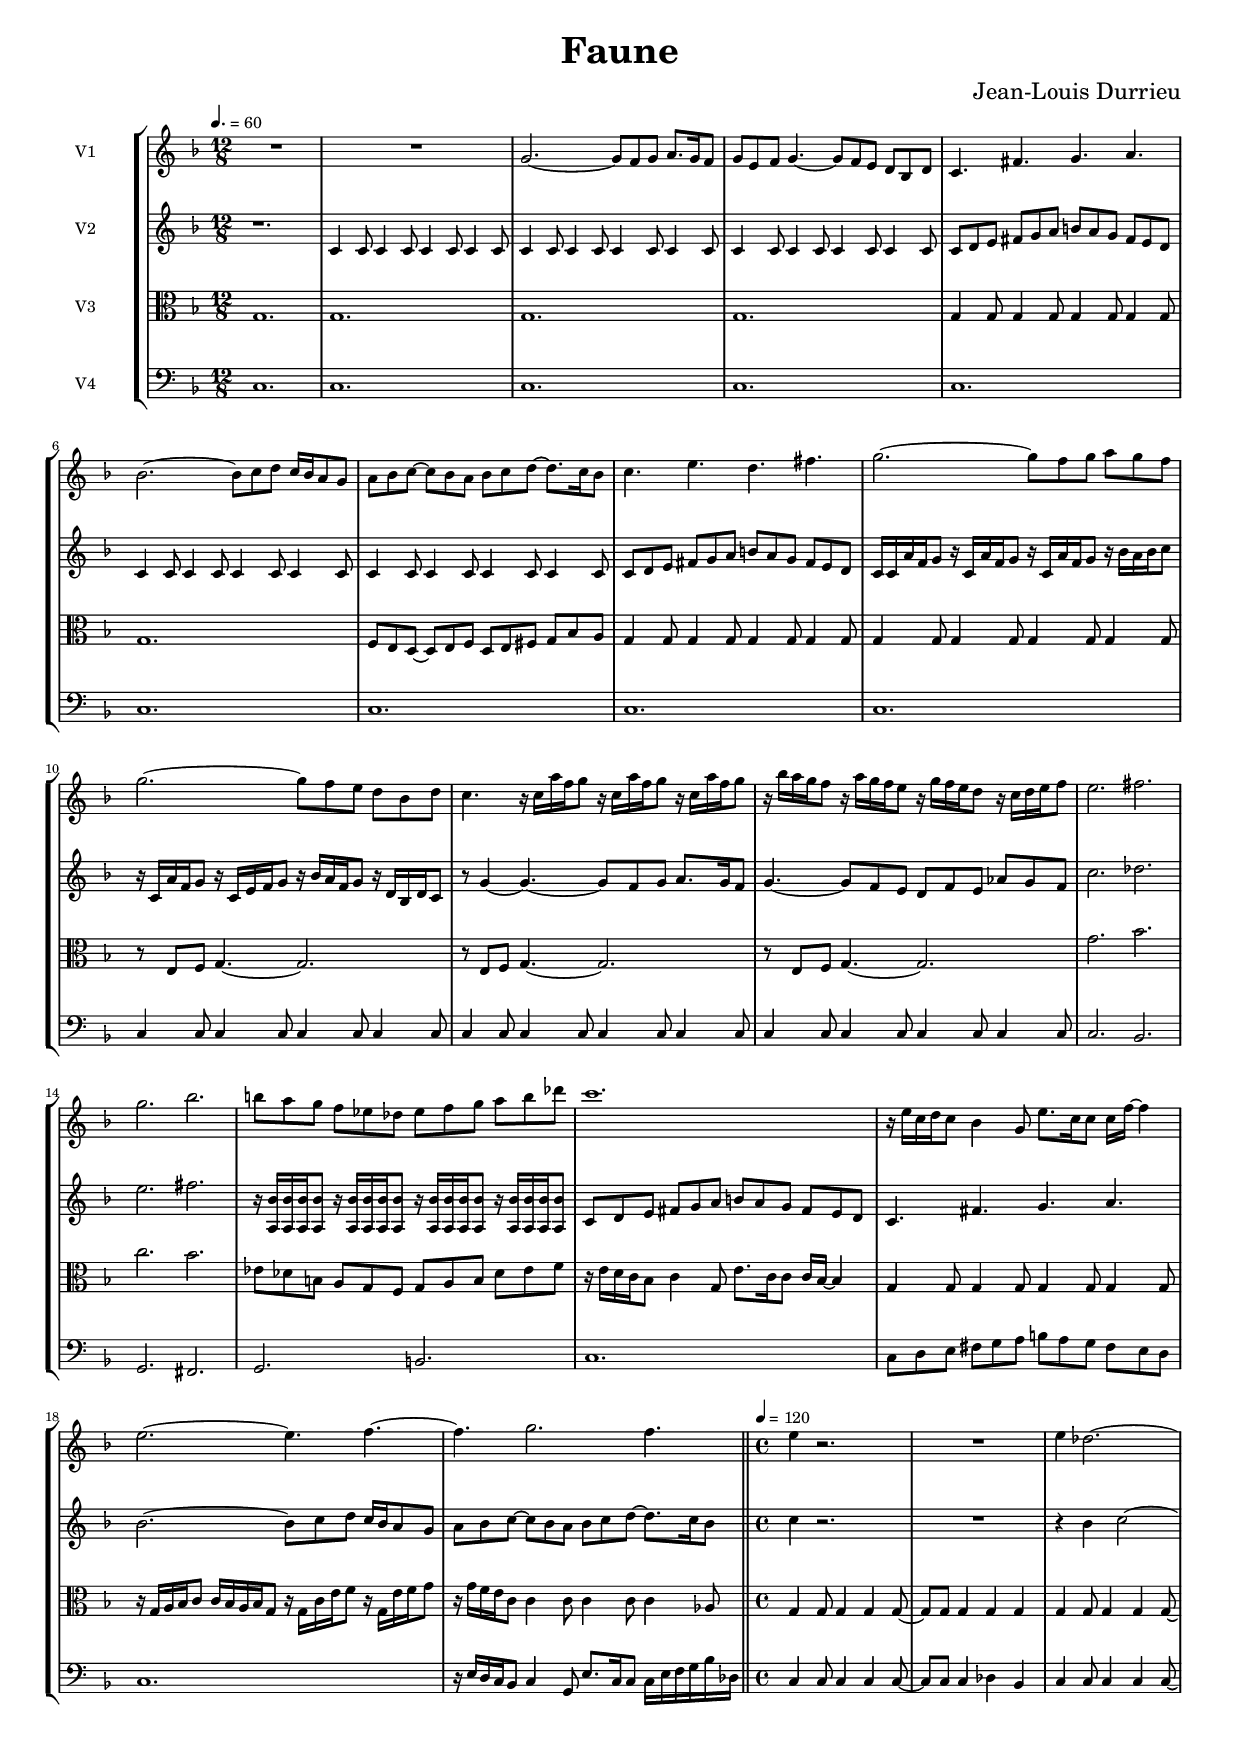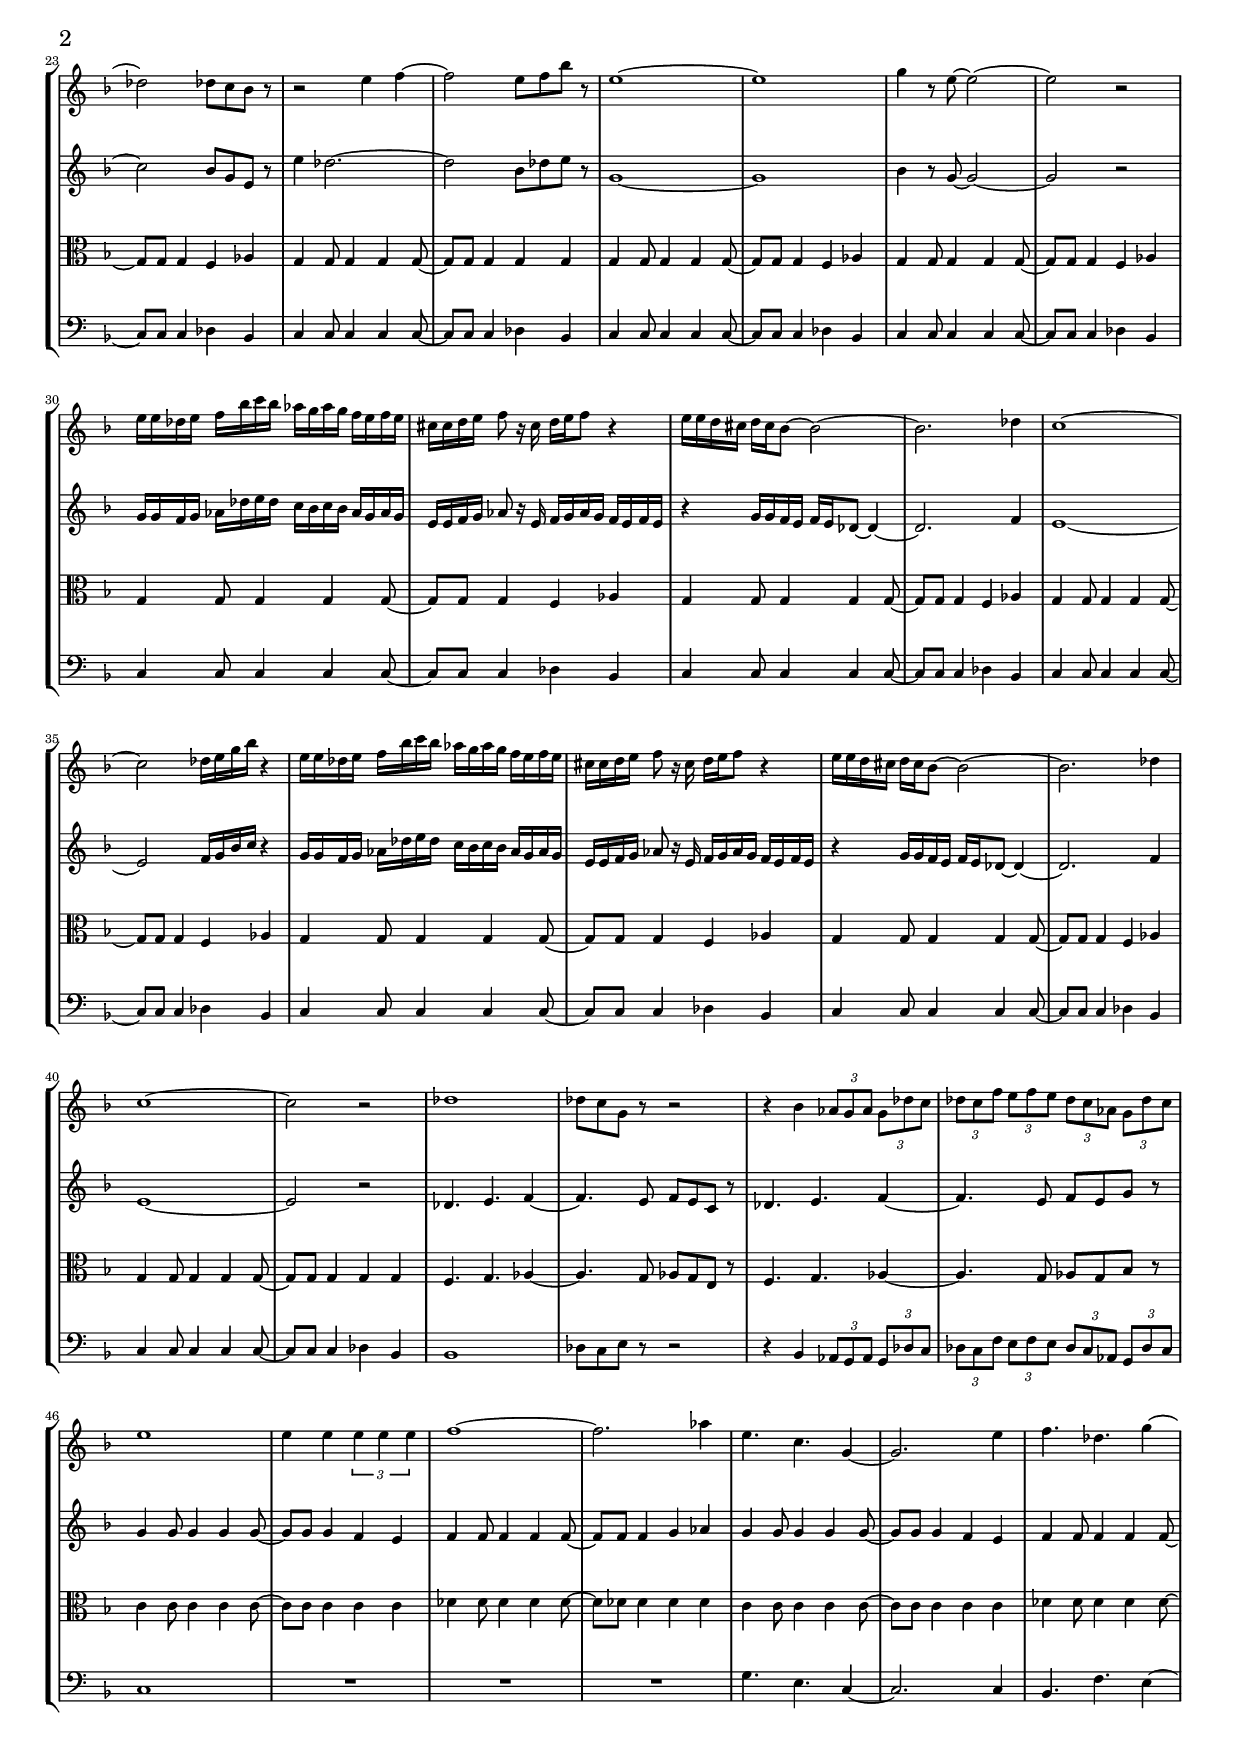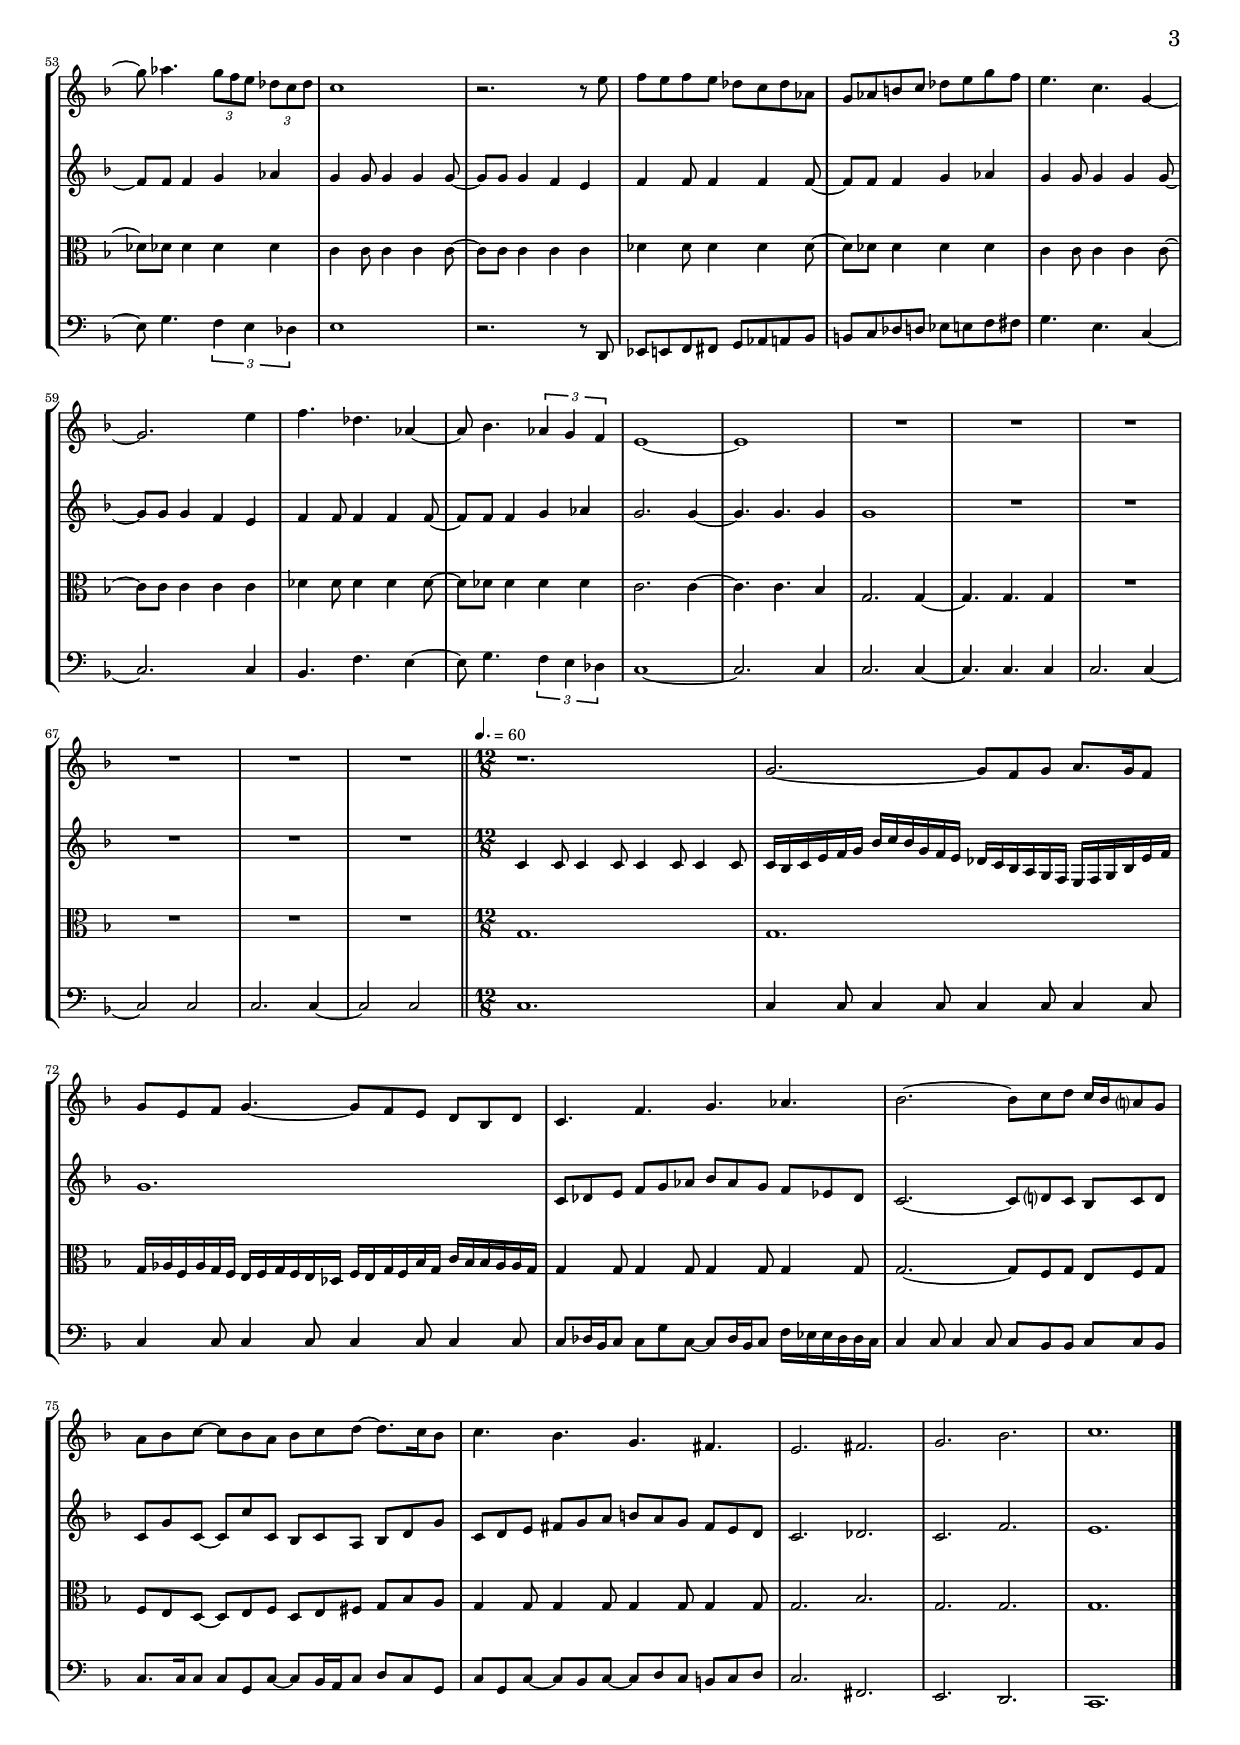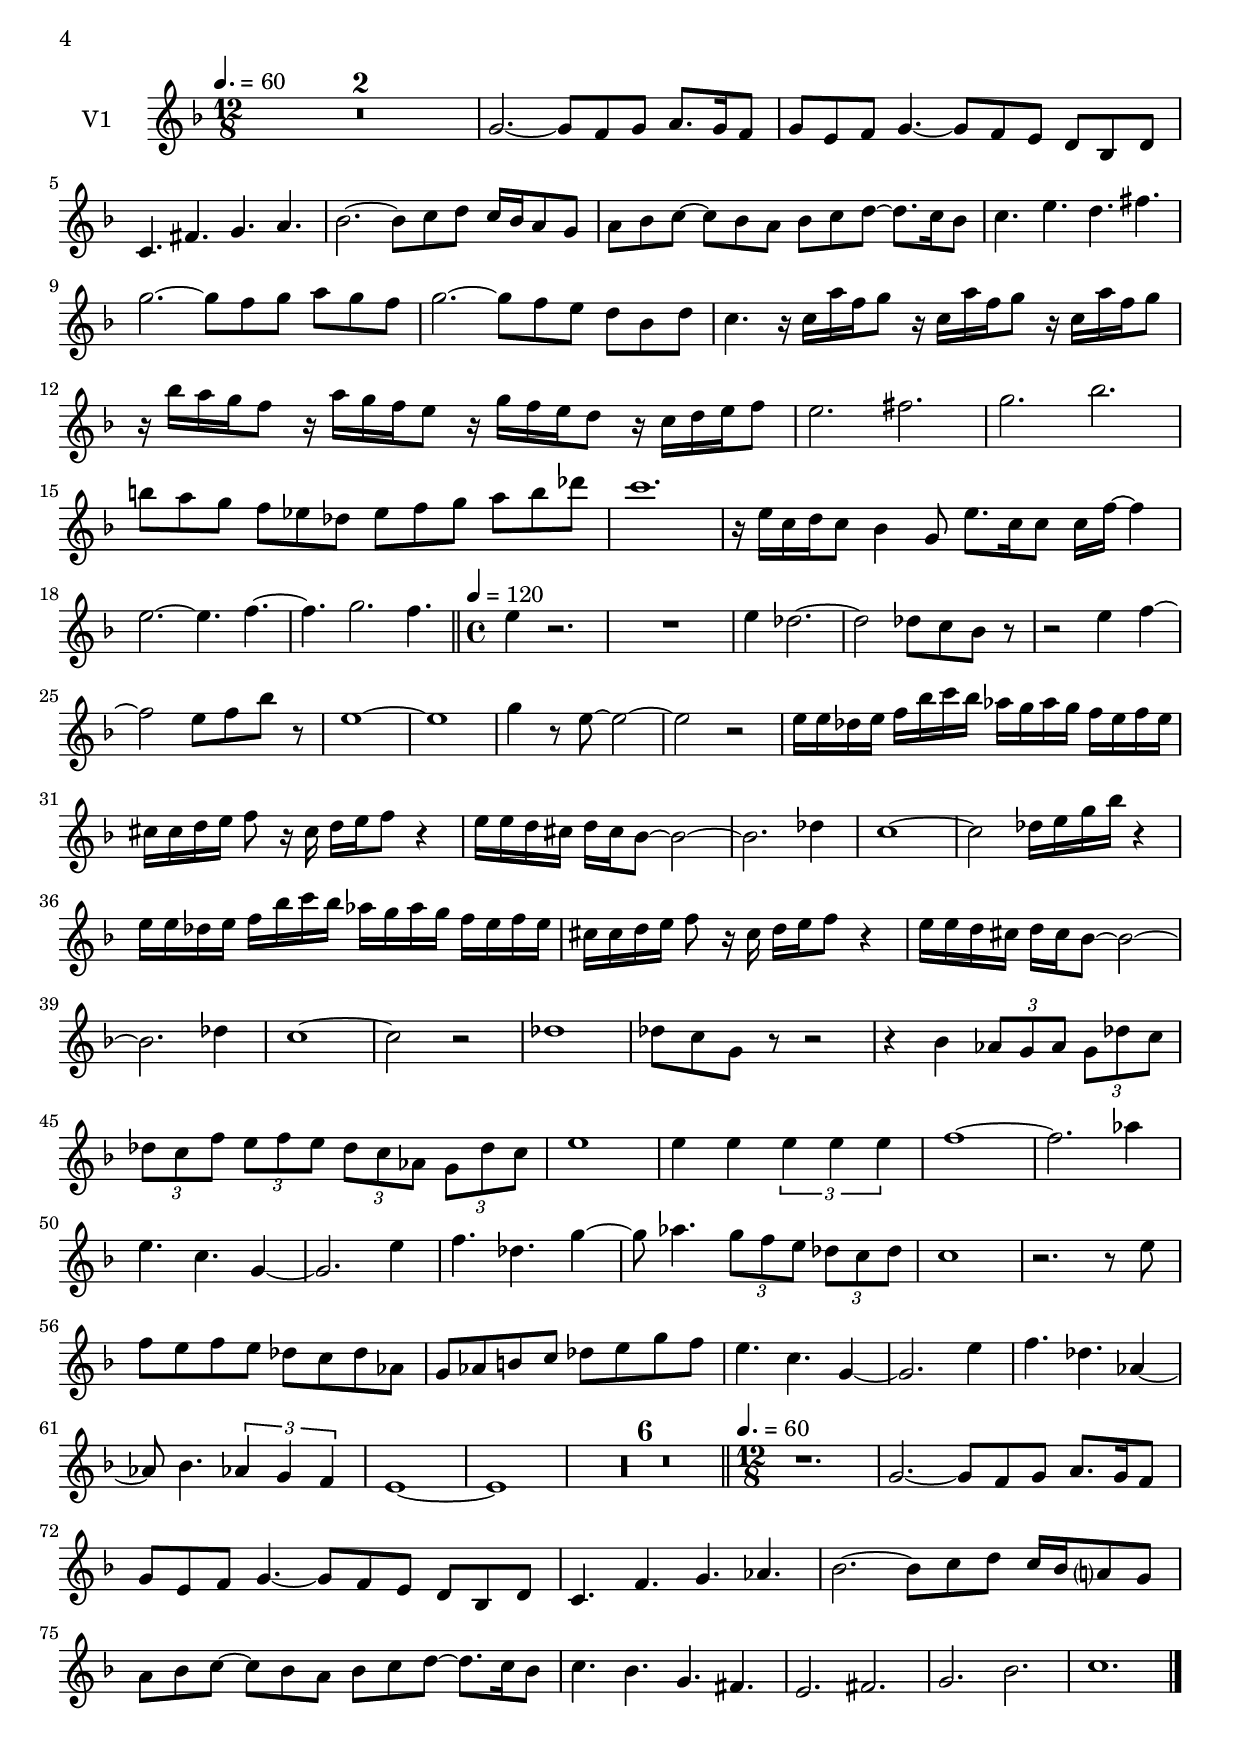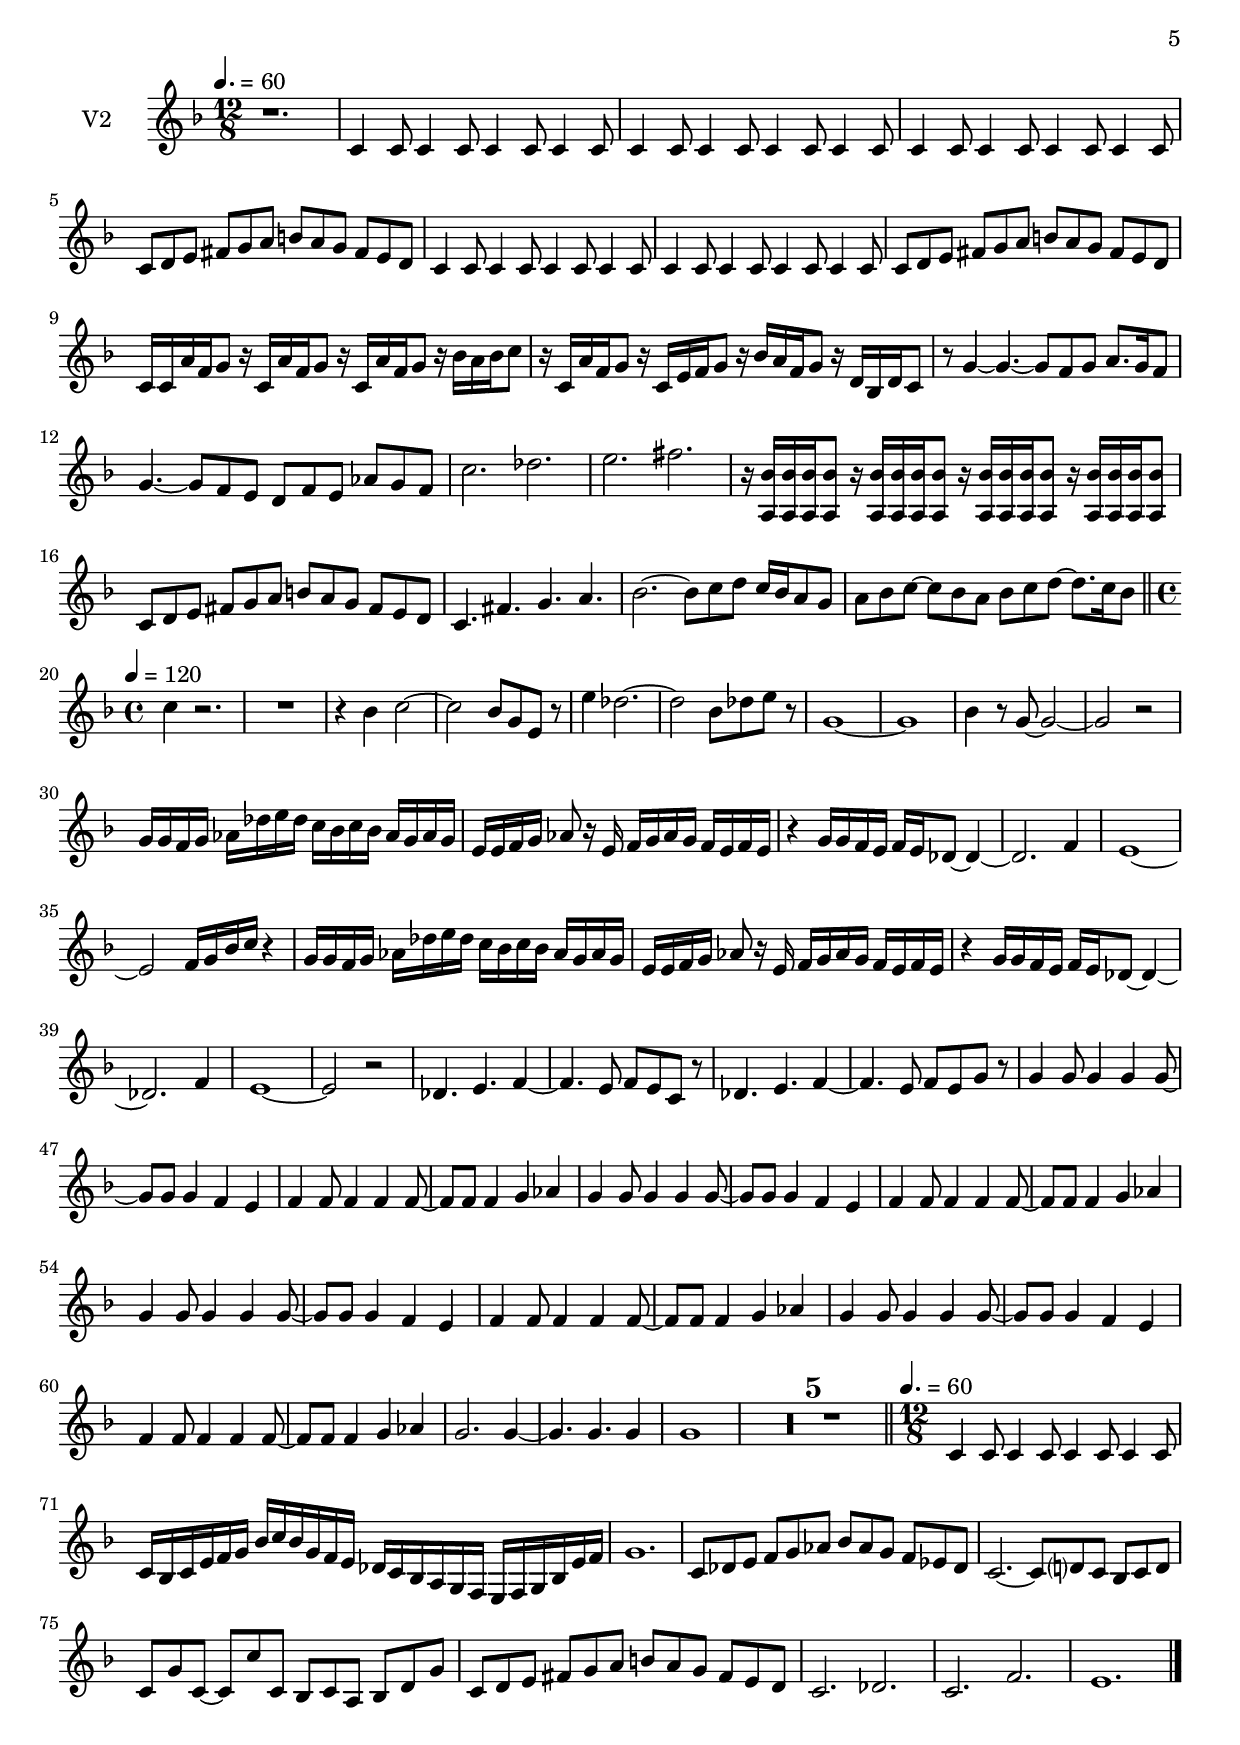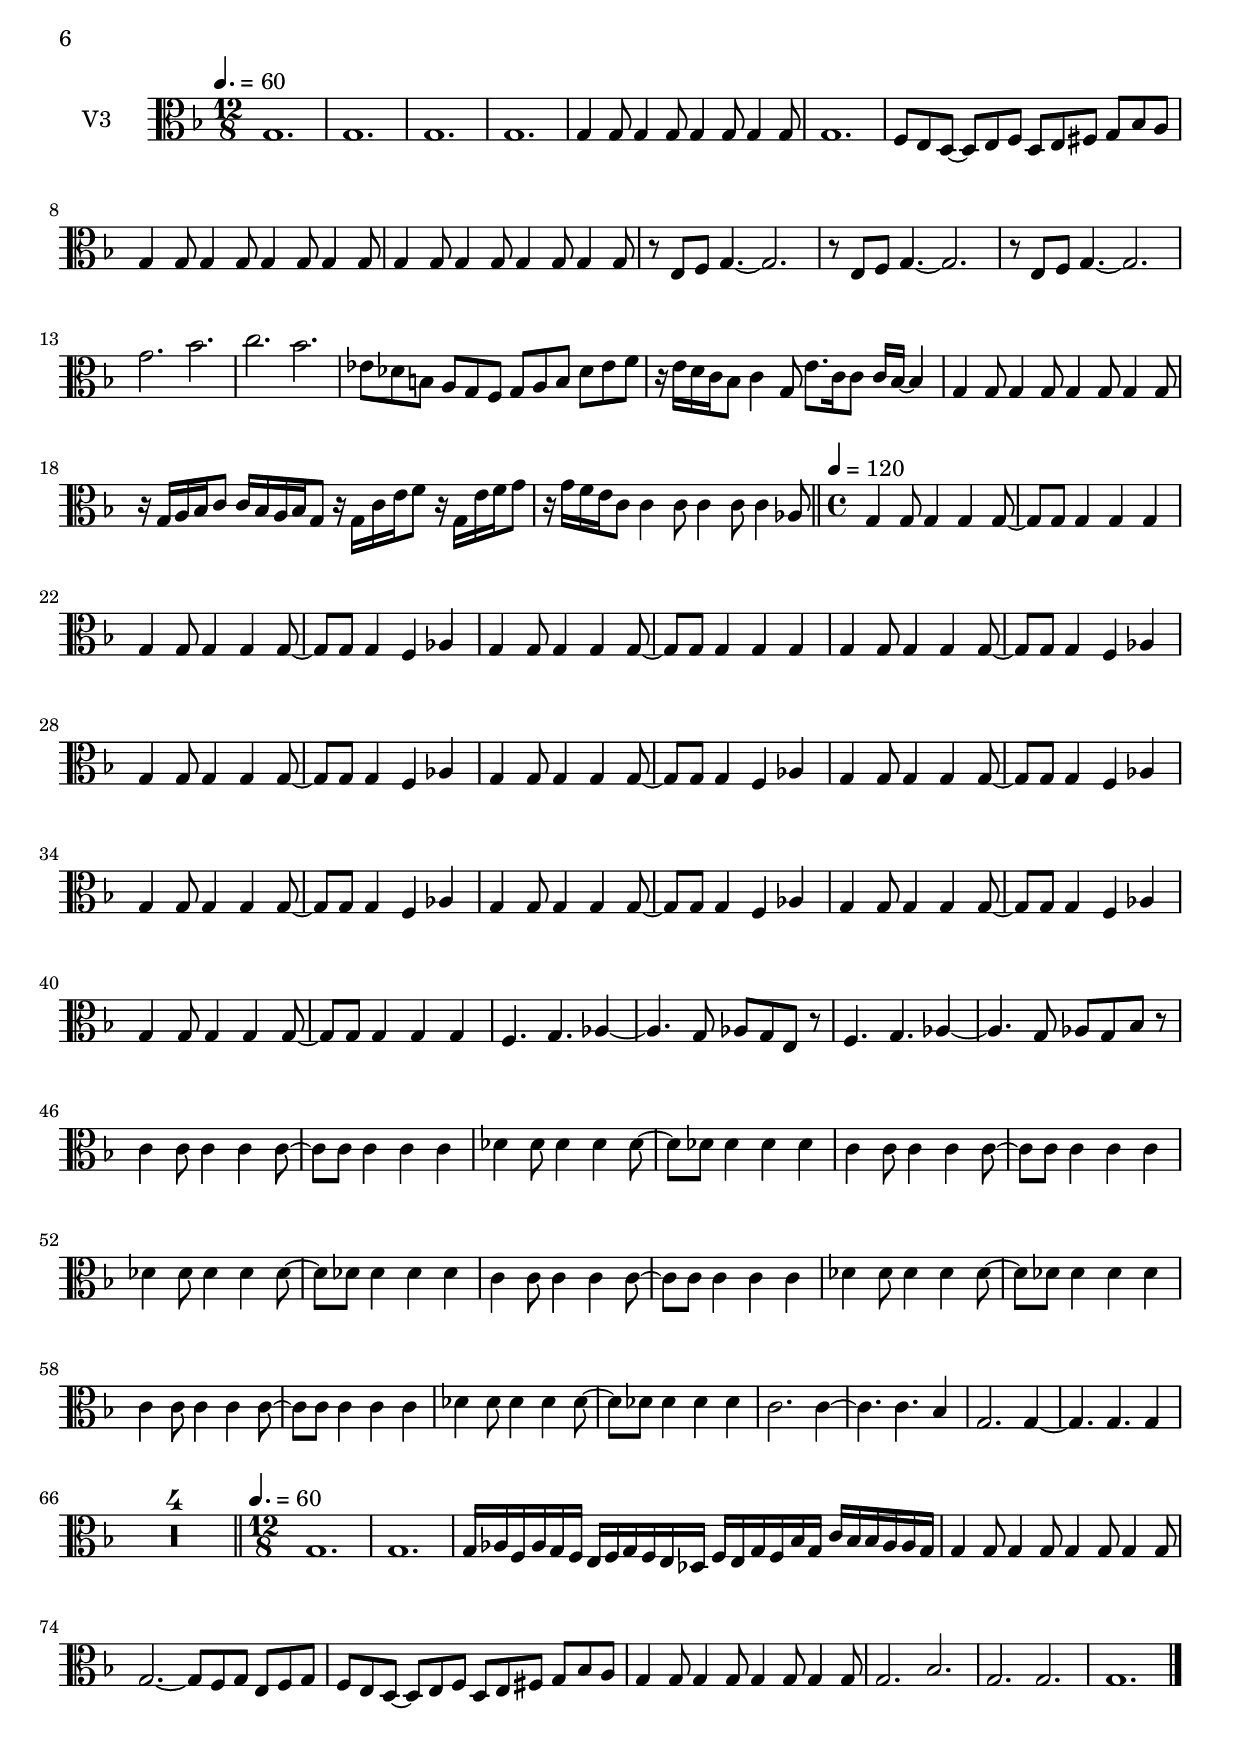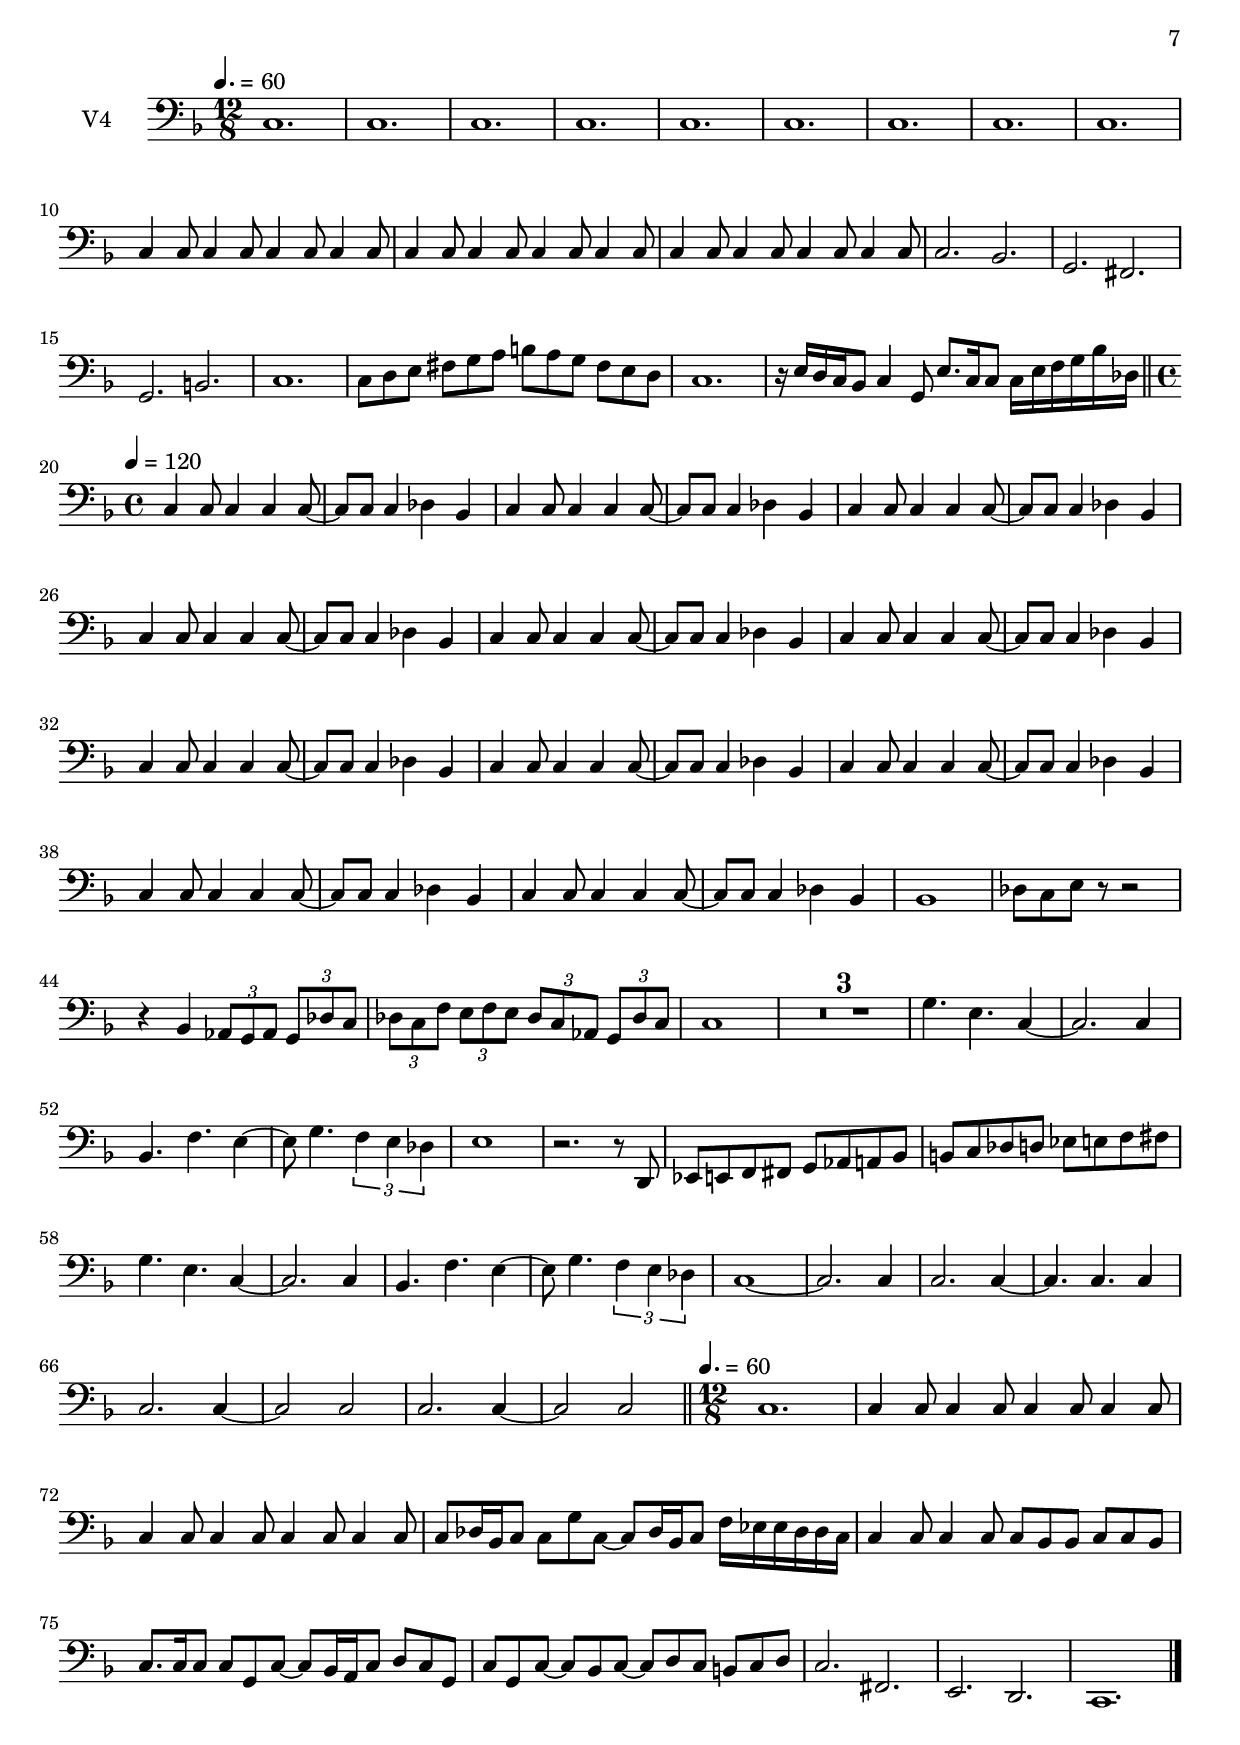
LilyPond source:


originpitch = c %a, %c' %bes'% f % c'

targetpitchone = c
targetpitchtwo = c
targetpitchthr = c
targetpitchfou = c

midiInstrOne = "oboe"
midiInstrTwo = "violin"
midiInstrThr = "viola"
midiInstrFou = "cello"

clefVThree = alto

%%%%% piece.ly
%%%%% (This is the global definitions file)

\version "2.16.0"

\header{
  title="Faune"
  composer="Jean-Louis Durrieu"
}

% some things to define in the ..._score.ly file:
%originpitch = c' %c' %bes'% f % c'
%targetpitchone = c'
%targetpitchtwo = c'
%targetpitchthr = c'
%targetpitchfou = c'

%clefVThree = G % alto % bass... 

% midiInstrOne
% midiInstrTwo
% midiInstrThr
% midiInstrFou

global= {
  % \key d \minor 

  \time 12/8 
  
  \tempo 4. = 60 

  \skip 2*57 
  \bar "||"
  \tempo 4 = 120
  
  \time 4/4 
  \skip 1*50 
  \bar "||"
  \time 12/8 
  
  \tempo 4. = 60 
  
  \accidentalStyle "modern-cautionary"

}

one = \transpose \originpitch \targetpitchone {\new Voice { 
  \key d \minor
  \relative c''{
  \set Staff.instrumentName = #"V1 "
  \set Staff.midiInstrument = \midiInstrOne

\compressFullBarRests

  R1*3 |
  g2.~ g8 f8 g a8. g16 f8 
  | % 5
  g e f g4.~ g8 f8 e d bes d 
  | % 7
  c4. fis g a 
  | % 8
  bes2.~ bes8 c8 d c16 bes a8 g 
  | % 9
  a bes c8~ c bes8 a bes c d~ d8. c16 bes8 
  | % 8
  c4. e d fis 
  | % 9
  g2.~ g8 f8 g a g f 
  | % 10
  g2.~ g8 f8 e d bes d 
  | % 11
  c4. r16 c a' f g8 r16 c, a' f g8 r16 c, a' f g8 
  | % 12
  r16 bes a g f8 r16 a g f e8 r16 g f e d8 r16 c d e f8 
  | % 13
  e2. fis 
  | % 14
  g bes 
  | % 15
  b8 a g f ees des ees f g a b des 
  | % 16
  c1. 
  | % 17
  r16 e, c d c8 bes4 g8 e'8. c16 c8 c16 f16~ f4 % *5 
  | % 18
  e2.~ e4. f4.~ |
  f4. g2. f4.
  | % 24
  e4 r2. |
  R1 |
  e4 des2.~ | 
  des2 des8 c bes r8 | 
  | % 23
  r2 e4 f4~ |
  f2 e8 f bes r8 
  | % 24
  e,1~ |
  e1 |
  g4 r8 e8~ e2~ |
  e2 r2 | %*9 r4*946/480 | 
  e16 e des e f bes c bes aes g aes g f e f e 
  | % 27
  cis16 cis d e f8 r16 cis d e f8 r4 
  | % 28
  e16 e d cis d cis bes8~ bes2~ |
  bes2. des4 
  | 
  c1~ |
  c2 des16 e g bes r4 |
  e,16 e des 
  e f bes c bes aes g aes g f e f e 
  | % 31
  cis cis d e f8 r16 cis d e f8 r4 
  | % 32
  e16 e d cis d cis bes8~ bes2~ |
  bes2. des4 |
  c1~ | 
  c2 r2 |
  des1 |
  des8 c g r8 r2 |
  r4 bes4 \times 2/3 {aes8 g aes} \times 2/3 {g des' c } | 
  \times 2/3 {des8 c f} \times 2/3 {e f e} \times 2/3 {des c aes} \times 2/3 {g des' c} 
  | % 37
  e1 
  | % 38
  e4 e \times 2/3 {e4 e e } |
  f1 ~ |
  f2. aes4 
  | % 40
  e4. c g4~ |
  g2. e'4 |
  f4. des g4~|
  g8 aes4. \times 2/3 {g8 f e} \times 2/3 {des c des} |  
  c1 |
  r2. r8 e8 
  | % 44
  f e f e des c des aes |
  g aes b c des e g f 
  | % 45
  e4. c g4~ |
  g2. e'4 |
  f4. des aes4~ |
  aes8 bes4. \times 2/3 {aes4 g f} 
  | % 48
  e1~| 
  e1 |
  R1*6 |
  r1. |% r2*15 
  g2. ~ g8 f8 g a8. g16 f8 |
  g e f g4.~ g8 f8 e d bes d |
  c4. f g aes |
  bes2. ~bes8 c8 d c16 bes a8 g |
  a8 bes c8~ c8 bes8 a bes c d8~ d8. c16 bes8 |
  | % 59
  c4. bes g fis |
  e2. fis |
  g2. bes |
  c1. 

\bar "|." }}}   %*********************************

two = \transpose \originpitch \targetpitchtwo {\new Voice { 
  \key d \minor
  \relative c'{
  \set Staff.instrumentName = #"V2 "
  \set Staff.midiInstrument = \midiInstrTwo

\compressFullBarRests

  r1. 
  | % 2
  c4 c8 c4 c8 c4 c8 c4 c8 
  | % 3
  c4 c8 c4 c8 c4 c8 c4 c8 
  | % 4
  c4 c8 c4 c8 c4 c8 c4 c8 
  | % 5
  c d e fis g a b a g fis e d 
  | % 6
  c4 c8 c4 c8 c4 c8 c4 c8 
  | % 7
  c4 c8 c4 c8 c4 c8 c4 c8 
  | % 8
  c d e fis g a b a g fis e d 
  | % 9
  c16 c a' f g8 r16 c, a' f g8 r16 c, a' f g8 r16 bes a bes c8 
  | % 10
  r16 c, a' f g8 r16 c, e f g8 r16 bes a f g8 r16 d bes d c8 
  | % 11
  r8 g'4~ g4.~ g8 f8 g a8. g16 f8 
  | % 12
  g4.~ g8 f8 e d f e aes g f 
  | % 13
  c'2. des 
  | % 14
  e fis 
  | % 15
  r16 <a,, bes' >16 <a bes' >16 <a bes' >16 <a bes' >8 r16 <a bes' >16 
  <a bes' >16 <a bes' >16 <a bes' >8 r16 <a bes' >16 <a bes' >16 
  <a bes' >16 <a bes' >8 r16 <a bes' >16 <a bes' >16 <a bes' >16 
  <a bes' >8 
  | % 16
  c d e fis g a b a g fis e d 
  | % 17
  c4. fis g a 
  | % 18
  bes2.~ bes8 c8 d c16 bes a8 g 
  | % 19
  a bes c8~ c8 bes8 a bes c d8~ d8. c16 bes8 
  | % 20
  c4 r2. |
  R1 |
  r4 bes4 c2~ | 
  c2 bes8 g e r8 |
  e'4 des2.~|
  des2 bes8 des e r8 
  | % 24
  g,1~ |
  g1 | 
  bes4 r8 g8~ g2~ |
  g2 r2 |
  g16 g f g aes des e des c bes c bes aes g aes g 
  | % 27
  e e f g aes8 r16 e f g aes g f e f e 
  | % 28
  r4 g16 g f e f e des8~ des4~ |
  des2. f4 |
  e1~ |
  e2 f16 g bes c r4 |
  g16 g f g aes des e des c bes c bes aes g aes g 
  | % 31
  e e f g aes8 r16 e f g aes g f e f e 
  | % 32
  r4 g16 g f e f e des8~ des4~ |
  des2. f4 | 
  e1~ |
  e2 r2 |
  des4. e f4~|
  f4. e8 f e c r8 
  | % 36
  des4. e f4~ |
  f4. e8 f e g r8 
  | % 37
  g4 g8 g4 g g8~ |
  g8 g8 g4 f e |
  f f8 f4 f f8~ |
  f8 f8 f4 g aes 
  | % 40
  g g8 g4 g g8~ |
  g8 g8 g4 f e 
  | % 41
  f f8 f4 f f8~ |
  f8 f8 f4 g aes |
  g g8 g4 g g8~ |
  g8 g8 g4 f e 
  | % 44
  f f8 f4 f f8~ |
  f8 f8 f4 g aes |
  | % 45
  g g8 g4 g g8~ |
  g8 g8 g4 f e |
  f f8 f4 f f8~ |
  f8 f8 f4 g aes 
  | % 48
  g2. g4~|
  g4. g4. g4 |
  g1 
  | % 50
  R1*5 |
  c,4 c8 c4 c8 c4 c8 c4 c8
  | % 54
  c16 bes c e f g bes c bes g f e des c bes a g f e f g bes e f 
  | % 55
  g1. |
  c,8 des e f g aes bes aes g f ees des 
  | % 57
  c2.~ c8 d8 c bes c d 
  | % 58
  c g' c,8~ c8 c'8 c, bes c a bes d g 
  | % 59
  c, d e fis g a b a g fis e d 
  | % 60
  c2. des |
  c f |
  e1. 

\bar "|." }}}   %*********************************

three = \transpose \originpitch \targetpitchthr {\new Voice { 
  \key d \minor
  \relative c' {
  \set Staff.instrumentName = #"V3 "
  \set Staff.midiInstrument = \midiInstrThr
  %\clef bass %alto
  \clef \clefVThree

\compressFullBarRests
  g
  | % 2
  g 
  | % 3
  g 
  | % 4
  g 
  | % 5
  g4 g8 g4 g8 g4 g8 g4 g8 
  | % 6
  g1. 
  | % 7
  f8 e d8~ d e8 f d e fis g bes a 
  | % 8
  g4 g8 g4 g8 g4 g8 g4 g8 
  | % 9
  g4 g8 g4 g8 g4 g8 g4 g8 
  | % 10
  r8 e f g4.~ g2.
  | % 11
  r8 e f g4.~ g2. 
  | % 12
  r8 e f g4.~ g2. 
  | % 13
  g'2. bes 
  | % 14
  c bes 
  | % 15
  ees,8 des b a g f g a b des ees f 
  | % 16
  r16 e d c bes8 c4 g8 e'8. c16 c8 c16 bes16~ bes4
  | % 17
  g4 g8 g4 g8 g4 g8 g4 g8 
  | % 18
  r16 g a bes c8 c16 bes a bes g8 r16 g c e f8 r16 g, e' f g8 
  | % 19
  r16 g f e c8 c4 c8 c4 c8 c4 aes8 
  | % 20
  g4 g8 g4 g g8~ 
  g8 g8 g4 g g 
  | % 21
  g g8 g4 g g8~ |
  g8 g8 g4 f aes |
  g g8 g4 g g8~ |
  g8 g8 g4 g g 
  | % 24
  g g8 g4 g g8~ |
  g8 g8 g4 f aes 
  | % 25
  g g8 g4 g g8~ |
  g8 g8 g4 f aes |
  g g8 g4 g g8~ |
  g8 g8 g4 f aes 
  | % 28
  g g8 g4 g g8~ |
  g8 g8 g4 f aes 
  | % 29
  g g8 g4 g g8~ |
  g8 g8 g4 f aes |
  g g8 g4 g g8~ |
  g8 g8 g4 f aes 
  | % 32
  g g8 g4 g g8~ |
  g8 g8 g4 f aes 
  | % 33
  g g8 g4 g g8~ |
  g8 g8 g4 g g |
  f4. g aes4~ |
  aes4. g8 aes g e r8 
  | % 36
  f4. g aes4~ |
  aes4. g8 aes g bes r8 
  | % 37
  c4 c8 c4 c c8~ |
  c8 c8 c4 c c |
  des des8 des4 des des8~ |
  des8 des8 des4 des des 
  | % 40
  c c8 c4 c c8~ |
  c8 c8 c4 c c 
  | % 41
  des des8 des4 des des8~ |
  des8 des8 des4 des des |
  c c8 c4 c c8~ |
  c8 c8 c4 c c 
  | % 44
  des des8 des4 des des8~ |
  des8 des8 des4 des des 
  | % 45
  c c8 c4 c c8~ |
  c8 c8 c4 c c |
  des des8 des4 des des8~ |
  des8 des8 des4 
  des des 
  | % 48
  c2. c4~ |
  c4. c4. bes4 |
  g2. g4~ |
  g4. g4. g4 |
  R1*4 |
  g1. |
  g |
  g16 aes f aes g f e f g f e des f e g f bes g c bes bes aes aes g 
  | % 56
  g4 g8 g4 g8 g4 g8 g4 g8 
  | % 57
  g2.~ g8 f8 g e f g 
  | % 58
  f e d8~ d e8 f d e fis g bes a 
  | % 59
  g4 g8 g4 g8 g4 g8 g4 g8 
  | % 60
  g2. bes |
  g g |
  g1. 

\bar "|." }}}   %*********************************

four = \transpose \originpitch \targetpitchfou {\new Voice { 
  \key d \minor
  \relative c' {
  \set Staff.instrumentName = #"V4 "
  \set Staff.midiInstrument = \midiInstrFou
  \clef bass 

\compressFullBarRests

  c,1. 
  | % 2
  c 
  | % 3
  c 
  | % 4
  c 
  | % 5
  c 
  | % 6
  c 
  | % 7
  c 
  | % 8
  c 
  | % 9
  c 
  | % 10
  c4 c8 c4 c8 c4 c8 c4 c8 
  | % 11
  c4 c8 c4 c8 c4 c8 c4 c8 
  | % 12
  c4 c8 c4 c8 c4 c8 c4 c8 
  | % 13
  c2. bes 
  | % 14
  g fis 
  | % 15
  g b 
  | % 16
  c1. 
  | % 17
  c8 d e fis g a b a g fis e d 
  | % 18
  c1. 
  | % 19
  r16 e d c bes8 c4 g8 e'8. c16 c8 c16 e f16 g bes des, 
  | % 20
  c4 c8 c4 c c8~ | c8 c8 c4 des bes |
  | % 22
  c4 c8 c4 c c8~ | c8 c8 c4 des bes | c c8 c4 c c8~ | c8 c8 c4 des bes 
  | % 26
  c c8 c4 c c8~ | c8 c8 c4 des bes |
  | % 25
  c c8 c4 c c8~ | c8 c8 c4 des bes | c c8 c4 c c8~ | c8 c8 c4 des bes 
  | % 28
  c c8 c4 c c8~ | c8 c8 c4 des bes 
  | % 29
  c c8 c4 c c8~ | c8 c8 c4 des bes c c8 c4 c c8~ | c8 c8 c4 des bes 
  | % 32
  c c8 c4 c c8~ | c8 c8 c4 des bes 
  | % 33
  c c8 c4 c c8~ | c8 c8 c4 des bes | 
  bes1 |
  des8 c e r8 r2 |
  r4 bes4 \times 2/3 {aes8 g aes} \times 2/3 {g8 des' c} |
  \times 2/3 {des c f} \times 2/3 {e8 f e}  \times 2/3 {des c aes} \times 2/3 {g des' c} 
  | % 37
  c1 
  | % 38
  R1*3 |
  g'4. e c4~ | 
  c2. c4 |
  bes4. f' e4~ |
  e8 g4. \times 2/3 {f4 e des} |
  e1 |
  r2. r8 d,8 
  | % 44
  ees e f fis g aes a bes | 
  b c des d ees e f fis 
  | % 45
  g4. e c4~ |
  c2. c4 |
  bes4. f' e4~ |
  e8 g4. \times 2/3 {f4 e des}
  | % 48
  c1~ |
  c2. c4 |
  c2. c4~ |
  c4. c4. c4 |
  c2. c4~|
  c2 c2 
  | % 52
  c2. c4~ | 
  | % 53
  c2 c2 |
  c1. |
  c4 c8 c4 c8 c4 c8 c4 c8 
  | % 55
  c4 c8 c4 c8 c4 c8 c4 c8 
  | % 56
  c8 des16 bes c8 c g' c,~ c8 des16 bes c8 f16 ees ees des des c 
  | % 57
  c4 c8 c4 c8 c bes bes c c bes 
  | % 58
  c8. c16 c8 c g c8~ c8 bes16 a c8 d c g 
  | % 59
  c g c~ c bes8 c~ c d8 c b c d 
  | % 60
  c2. fis, |
  e d |
  c1. 

\bar "|."}}}   %**********************************

music = {
  <<
    \tag #'score \tag #'v1 \new Staff { << \global \one >> }
    \tag #'score \tag #'v2 \new Staff { << \global \two>> }
    \tag #'score \tag #'v3 \new Staff { << \global \three>> }
    \tag #'score \tag #'v4 \new Staff { << \global \four>> }
  >>
}

%%% Local Variables:
%%% LilyPond-master-file: "Faune_scoreAndParts.ly"
%%% End: 


\paper{
  print-all-headers = "true"
}

#(set-global-staff-size 20)

\score {
  \new StaffGroup \keepWithTag #'score \music
  \layout { 
    #(layout-set-staff-size 14)}
  \midi { }
  \header{instrumentName ="Quartet"}
}


\pageBreak

% #(set-global-staff-size 20) %14 
\score {
  \keepWithTag #'v1 \music
  \layout { }
  \header{instrumentName="Oboe/Violin I"}
}

\pageBreak

% #(set-global-staff-size 20) %14 
\score {
  \keepWithTag #'v2 \music
  \layout { }
  \header{instrumentName="Violin II"}
}

\pageBreak

% #(set-global-staff-size 20) %14 
\score {
  \keepWithTag #'v3 \music
  \layout { }
  \header{instrumentName="Viola"}
}


\pageBreak

% #(set-global-staff-size 20) %14 
\score {
  \keepWithTag #'v4 \music
  \layout { }
  \header{instrumentName="Cello"}
}






%{ Uncomment this block when using separate files

%%%%% vn1.ly
%%%%% (This is the Violin 1 part file)

\include "piece.ly"
\score {
  \keepWithTag #'vn1 \music
  \layout { }
}


%%%%% vn2.ly
%%%%% (This is the Violin 2 part file)

\include "piece.ly"
\score {
  \keepWithTag #'vn2 \music
  \layout { }
}


%%%%% vla.ly
%%%%% (This is the Viola part file)

\include "piece.ly"
\score {
  \keepWithTag #'vla \music
  \layout { }
}


%%%%% vlc.ly
%%%%% (This is the Cello part file)

\include "piece.ly"
\score {
  \keepWithTag #'vlc \music
  \layout { }
}

%}

